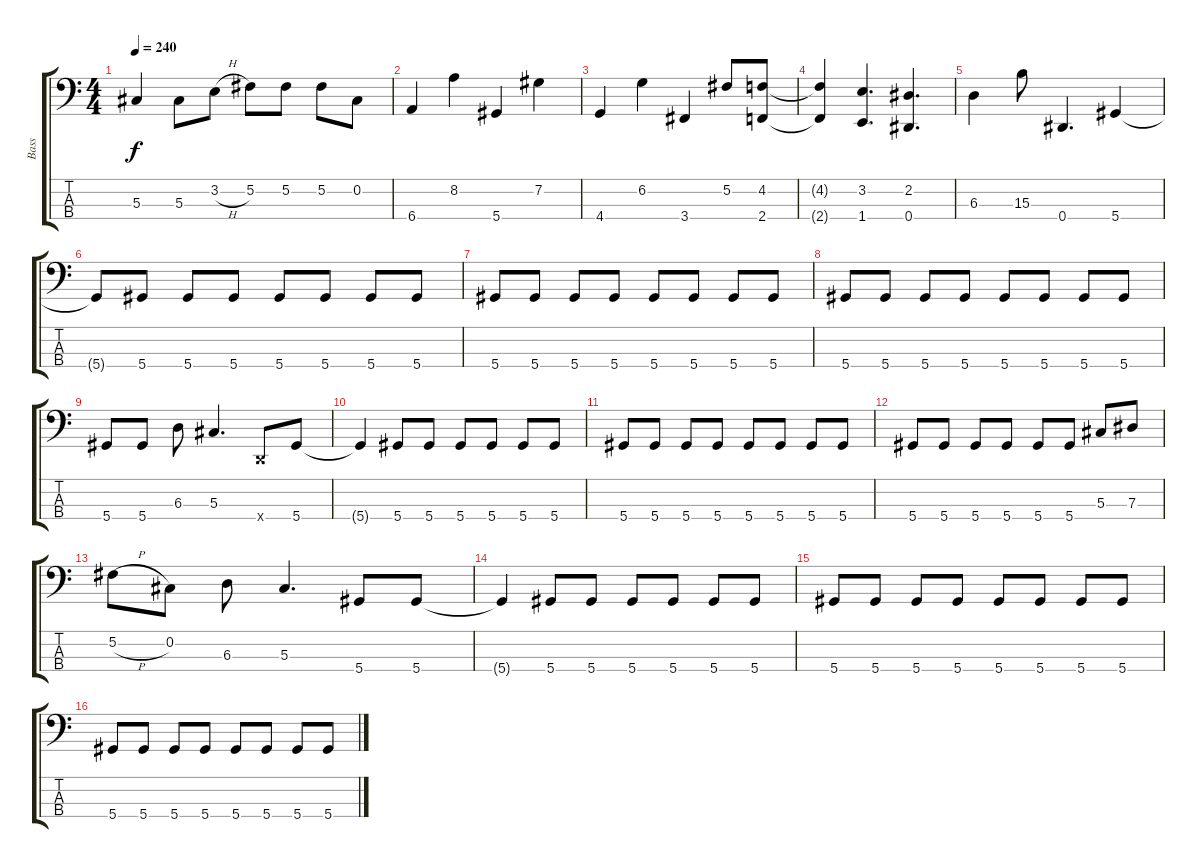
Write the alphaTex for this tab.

\track ("Bass" "Bass") {instrument electricbassfinger}
\staff {score tabs}
\tuning (Gb2 Db2 Ab1 Eb1) {hide}
\ts (4 4)
\tempo 240
\clef f4
\ks c
5.3.4{dy f} 5.3.8 3.2{h}.8 5.2.8 5.2.8 5.2.8 0.2.8 |
6.4.4 8.2.4 5.4.4 7.2.4 |
4.4.4 6.2.4 3.4.4 5.2.8 (4.2 2.4).8 |
(4.2{t} 2.4{t}).4 (3.2 1.4).4{d} (2.2 0.4).4{d} |
6.3.4 15.3.8 0.4.4{d} 5.4.4 |
5.4{t}.8 5.4.8 5.4.8 5.4.8 5.4.8 5.4.8 5.4.8 5.4.8 |
5.4.8 5.4.8 5.4.8 5.4.8 5.4.8 5.4.8 5.4.8 5.4.8 |
5.4.8 5.4.8 5.4.8 5.4.8 5.4.8 5.4.8 5.4.8 5.4.8 |
5.4.8 5.4.8 6.3.8 5.3.4{d} -1.4{x}.8 5.4.8 |
5.4{t}.4 5.4.8 5.4.8 5.4.8 5.4.8 5.4.8 5.4.8 |
5.4.8 5.4.8 5.4.8 5.4.8 5.4.8 5.4.8 5.4.8 5.4.8 |
5.4.8 5.4.8 5.4.8 5.4.8 5.4.8 5.4.8 5.3.8 7.3.8 |
5.2{h}.8 0.2.8 6.3.8 5.3.4{d} 5.4.8 5.4.8 |
5.4{t}.4 5.4.8 5.4.8 5.4.8 5.4.8 5.4.8 5.4.8 |
5.4.8 5.4.8 5.4.8 5.4.8 5.4.8 5.4.8 5.4.8 5.4.8 |
5.4.8 5.4.8 5.4.8 5.4.8 5.4.8 5.4.8 5.4.8 5.4.8
